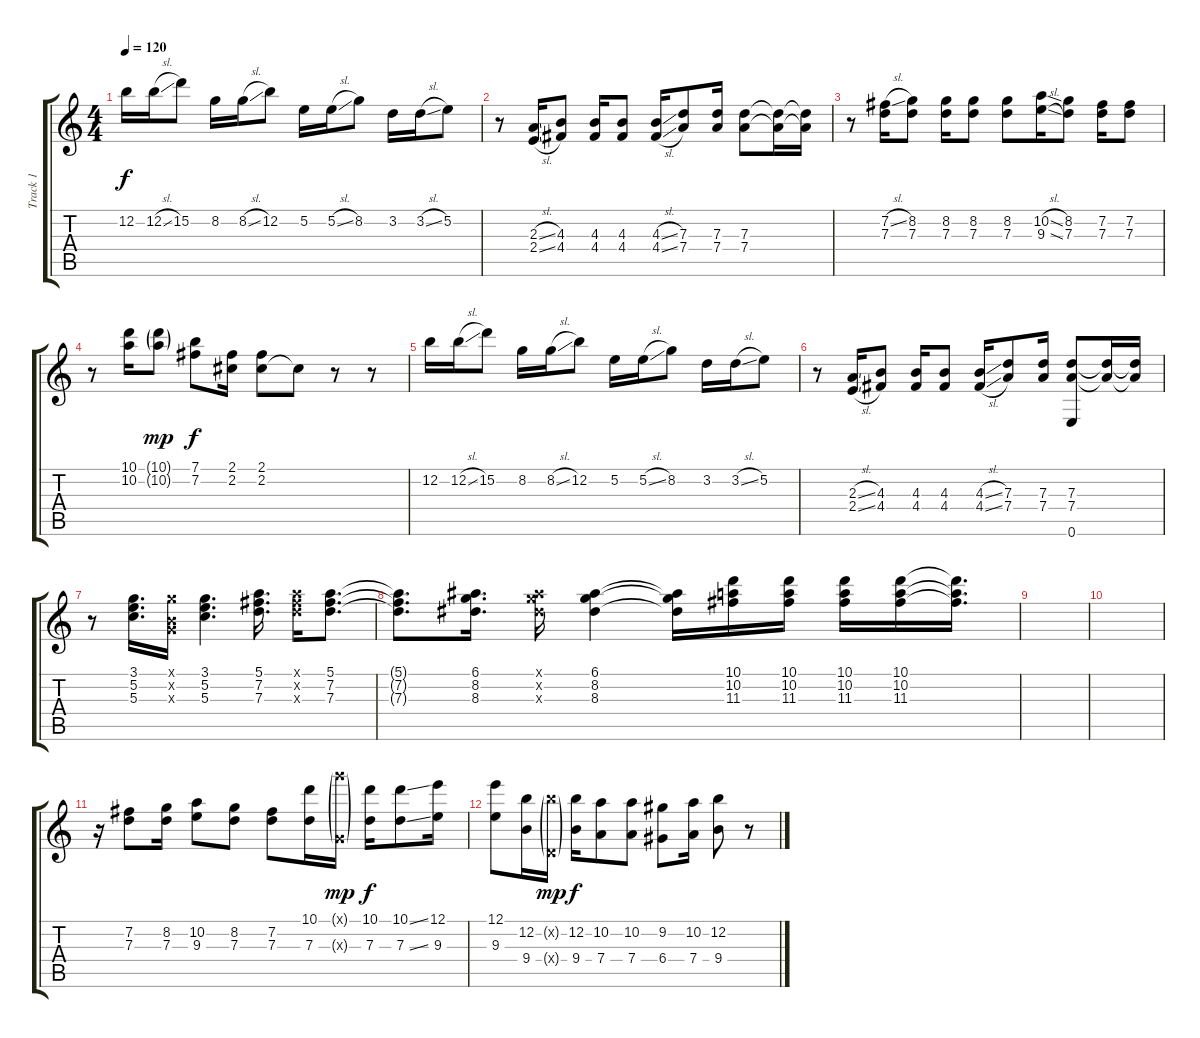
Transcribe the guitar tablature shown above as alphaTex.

\track ("Track 1" "Track 1") {instrument distortionguitar}
\staff {score tabs}
\tuning (E4 B3 G3 D3 A2 E2) {hide}
\ts (4 4)
\tempo 120
\clef g2
\ks c
12.2.16{dy f} 12.2{sl}.16 15.2.8 8.2.16 8.2{sl}.16 12.2.8 5.2.16 5.2{sl}.16 8.2.8 3.2.16 3.2{sl}.16 5.2.8 |
r.8 (2.3{sl} 2.4{sl}).16 (4.3 4.4).8 (4.3 4.4).16 (4.3 4.4).8 (4.3{sl} 4.4{sl}).16 (7.3 7.4).8 (7.3 7.4).16 (7.3 7.4).8 (7.3{t} 7.4{t}).16 (7.3{t} 7.4{t}).16 |
r.8 (7.2{sl} 7.3).16 (8.2 7.3).8 (8.2 7.3).16 (8.2 7.3).8 (8.2 7.3).8 (10.2{sl} 9.3{sl}).16 (8.2 7.3).8 (7.2 7.3).16 (7.2 7.3).8 |
r.8 (10.1 10.2).16 (10.1{g} 10.2{g}).8{dy mp} (7.1 7.2).8{dy f} (2.1 2.2).16 (2.1 2.2).8 2.2{t}.8 r.8 r.8 |
12.2.16 12.2{sl}.16 15.2.8 8.2.16 8.2{sl}.16 12.2.8 5.2.16 5.2{sl}.16 8.2.8 3.2.16 3.2{sl}.16 5.2.8 |
r.8 (2.3{sl} 2.4{sl}).16 (4.3 4.4).8 (4.3 4.4).16 (4.3 4.4).8 (4.3{sl} 4.4{sl}).16 (7.3 7.4).8 (7.3 7.4).16 (7.3 7.4 0.6).8 (7.3{t} 7.4{t}).16 (7.3{t} 7.4{t}).16 |
r.8 (3.1 5.2 5.3).16{d} (3.1{x} 0.2{x} 0.3{x}).16 (3.1 5.2 5.3).4{d} (5.1 7.2 7.3).16{d} (5.1{x} 7.2{x} 7.3{x}).16 (5.1 7.2 7.3).8{d} |
(5.1{t} 7.2{t} 7.3{t}).8{d} (6.1 8.2 8.3).16{d} (6.1{x} 8.2{x} 8.3{x}).16 (6.1 8.2 8.3).4 (6.1{t} 8.2{t} 8.3{t}).16 (10.1 10.2 11.3).16 (10.1 10.2 11.3).16 (10.1 10.2 11.3).16 (10.1 10.2 11.3).16 (10.1{t} 10.2{t} 11.3{t}).16{d} |
|
|
r.16 (7.2 7.3).8 (8.2 7.3).16 (10.2 9.3).8 (8.2 7.3).8 (7.2 7.3).8 (10.1 7.3).16 (15.1{g x} 0.3{g x}).16{dy mp} (10.1 7.3).16{dy f} (10.1{ss} 7.3{ss}).8 (12.1 9.3).16 |
(12.1 9.3).8 (12.2 9.4).16 (12.2{g x} 0.4{g x}).16{dy mp} (12.2 9.4).16{dy f} (10.2 7.4).8 (10.2 7.4).8 (9.2 6.4).8 (10.2 7.4).16 (12.2 9.4).8 r.8
